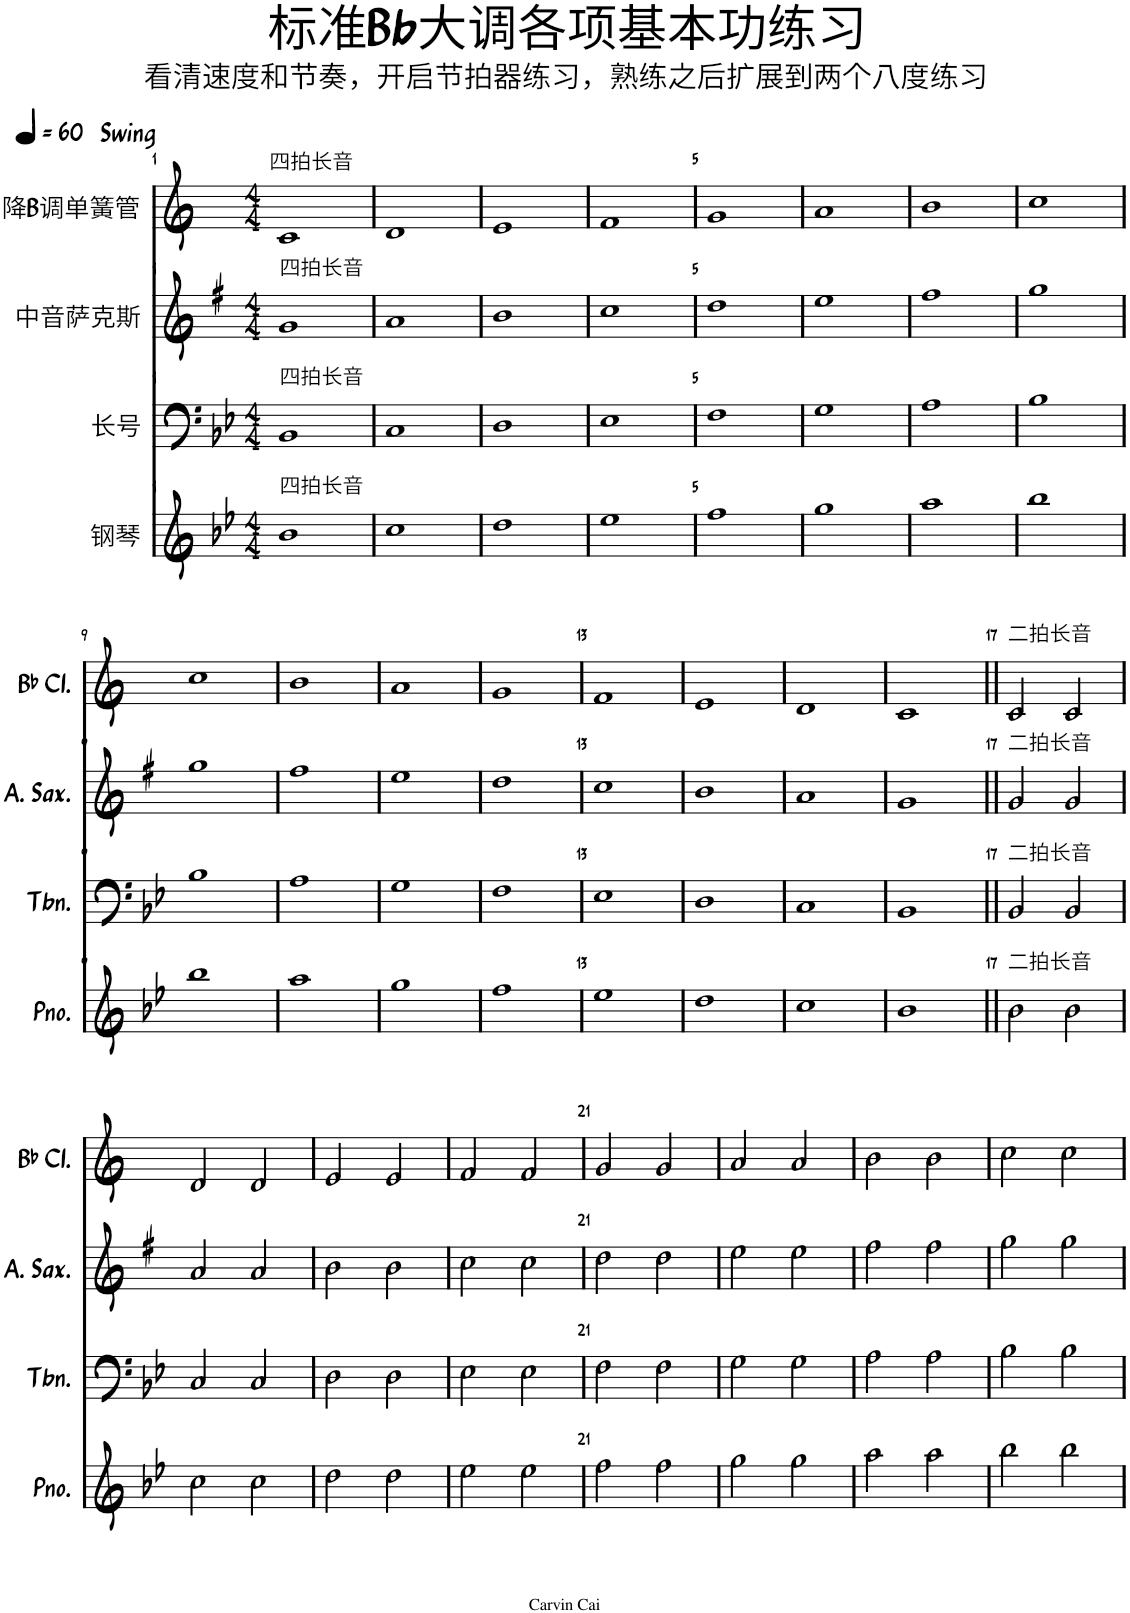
**kern	**kern	**kern	**kern
*part4	*part3	*part2	*part1
*staff4	*staff3	*staff2	*staff1
*I"钢琴	*I"长号	*I"中音萨克斯	*I"降B调单簧管
*clefG2	*clefF4	*clefG2	*clefG2
*	*	*Trd5c9	*Trd1c2
*k[b-e-]	*k[b-e-]	*k[f#]	*k[]
*M4/4	*M4/4	*M4/4	*M4/4
*MM60	*MM60	*MM60	*MM60
=1	=1	=1	=1
!	!	!	!LO:TX:a:B:t=Swing
!	!	!	!LO:TX:a:t=四拍长音
!	!	!LO:TX:a:t=四拍长音	!
!	!LO:TX:a:t=四拍长音	!	!
!LO:TX:a:t=四拍长音	!	!	!
1b-	1BB-	1g	1c
=2	=2	=2	=2
1cc	1C	1a	1d
=3	=3	=3	=3
1dd	1D	1b	1e
=4	=4	=4	=4
1ee-	1E-	1cc	1f
=5	=5	=5	=5
1ff	1F	1dd	1g
=6	=6	=6	=6
1gg	1G	1ee	1a
=7	=7	=7	=7
1aa	1A	1ff#	1b
=8	=8	=8	=8
1bb-	1B-	1gg	1cc
!!LO:LB:g=z
=9	=9	=9	=9
1bb-	1B-	1gg	1cc
=10	=10	=10	=10
1aa	1A	1ff#	1b
=11	=11	=11	=11
1gg	1G	1ee	1a
=12	=12	=12	=12
1ff	1F	1dd	1g
=13	=13	=13	=13
1ee-	1E-	1cc	1f
=14	=14	=14	=14
1dd	1D	1b	1e
=15	=15	=15	=15
1cc	1C	1a	1d
=16	=16	=16	=16
1b-	1BB-	1g	1c
=17||	=17||	=17||	=17||
!	!	!	!LO:TX:a:t=二拍长音
!	!	!LO:TX:a:t=二拍长音	!
!	!LO:TX:a:t=二拍长音	!	!
!LO:TX:a:t=二拍长音	!	!	!
2b-\	2BB-/	2g/	2c/
2b-\	2BB-/	2g/	2c/
!!LO:LB:g=z
=18	=18	=18	=18
2cc\	2C/	2a/	2d/
2cc\	2C/	2a/	2d/
=19	=19	=19	=19
2dd\	2D\	2b\	2e/
2dd\	2D\	2b\	2e/
=20	=20	=20	=20
2ee-\	2E-\	2cc\	2f/
2ee-\	2E-\	2cc\	2f/
=21	=21	=21	=21
2ff\	2F\	2dd\	2g/
2ff\	2F\	2dd\	2g/
=22	=22	=22	=22
2gg\	2G\	2ee\	2a/
2gg\	2G\	2ee\	2a/
=23	=23	=23	=23
2aa\	2A\	2ff#\	2b\
2aa\	2A\	2ff#\	2b\
=24	=24	=24	=24
2bb-\	2B-\	2gg\	2cc\
2bb-\	2B-\	2gg\	2cc\
=	=	=	=
*-	*-	*-	*-
